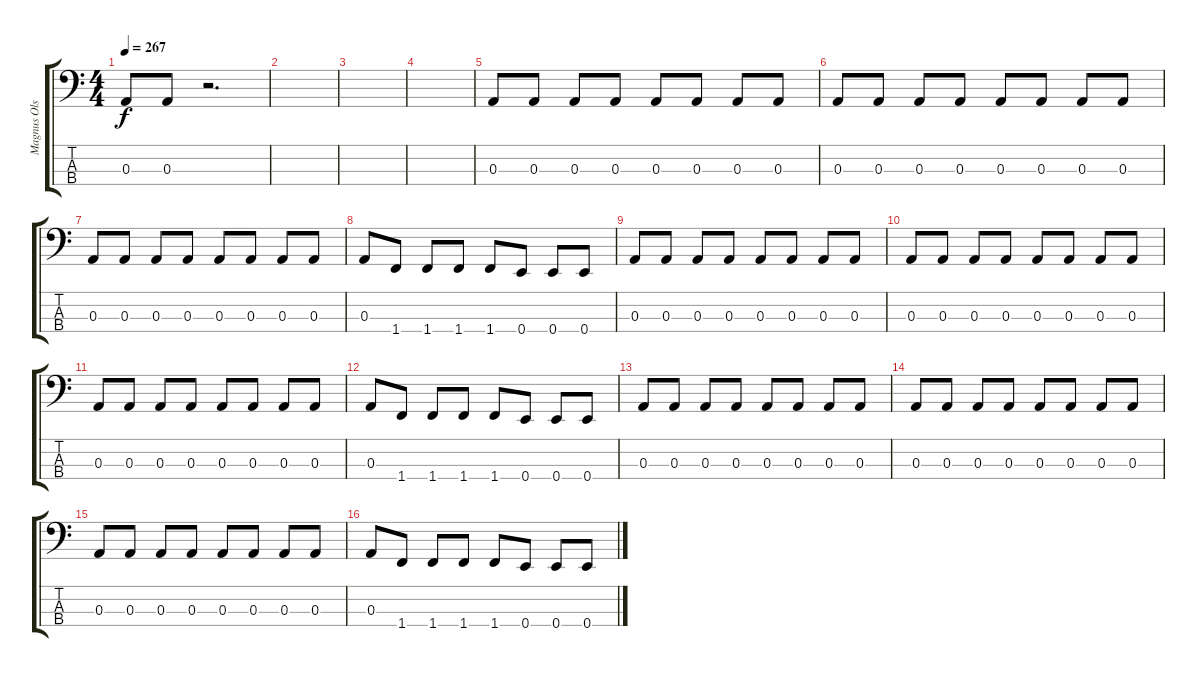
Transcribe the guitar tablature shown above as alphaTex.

\track ("Magnus Olsfelt" "Magnus Ols") {instrument electricbasspick}
\staff {score tabs}
\tuning (G2 D2 A1 E1) {hide}
\ts (4 4)
\tempo 267
\clef f4
\ks c
0.3.8{dy f} 0.3.8 r.2{d} |
|
|
|
0.3.8 0.3.8 0.3.8 0.3.8 0.3.8 0.3.8 0.3.8 0.3.8 |
0.3.8 0.3.8 0.3.8 0.3.8 0.3.8 0.3.8 0.3.8 0.3.8 |
0.3.8 0.3.8 0.3.8 0.3.8 0.3.8 0.3.8 0.3.8 0.3.8 |
0.3.8 1.4.8 1.4.8 1.4.8 1.4.8 0.4.8 0.4.8 0.4.8 |
0.3.8 0.3.8 0.3.8 0.3.8 0.3.8 0.3.8 0.3.8 0.3.8 |
0.3.8 0.3.8 0.3.8 0.3.8 0.3.8 0.3.8 0.3.8 0.3.8 |
0.3.8 0.3.8 0.3.8 0.3.8 0.3.8 0.3.8 0.3.8 0.3.8 |
0.3.8 1.4.8 1.4.8 1.4.8 1.4.8 0.4.8 0.4.8 0.4.8 |
0.3.8 0.3.8 0.3.8 0.3.8 0.3.8 0.3.8 0.3.8 0.3.8 |
0.3.8 0.3.8 0.3.8 0.3.8 0.3.8 0.3.8 0.3.8 0.3.8 |
0.3.8 0.3.8 0.3.8 0.3.8 0.3.8 0.3.8 0.3.8 0.3.8 |
0.3.8 1.4.8 1.4.8 1.4.8 1.4.8 0.4.8 0.4.8 0.4.8
